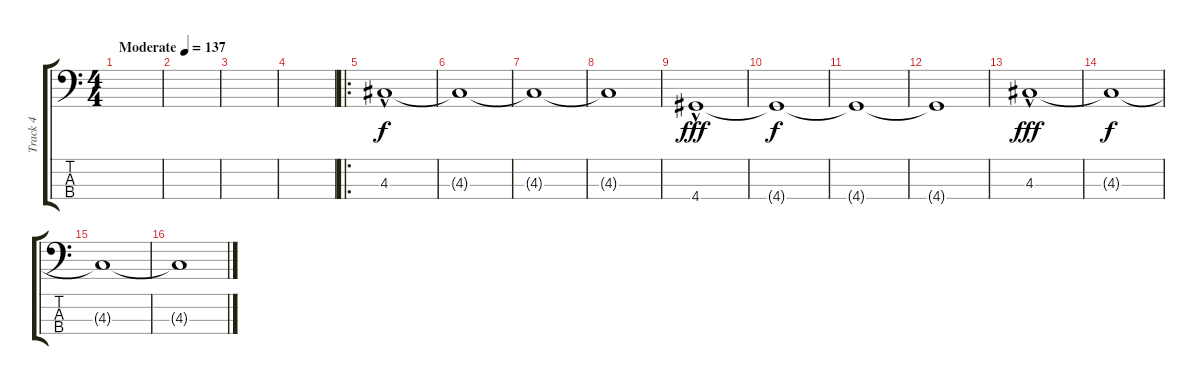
\track ("Track 4" "Track 4") {instrument fretlessbass}
\staff {score tabs}
\tuning (G2 D2 A1 E1) {hide}
\ts (4 4)
\tempo (137 "Moderate")
\clef f4
\ks c
|
|
|
|
\ro
4.3{hac}.1{volume 15 instrument fretlessbass} |
4.3{t}.1{dy f} |
4.3{t}.1{volume 0} |
4.3{t}.1 |
4.4{hac}.1{dy fff volume 15 instrument fretlessbass} |
4.4{t}.1{dy f} |
4.4{t}.1{volume 0} |
4.4{t}.1 |
4.3{hac}.1{dy fff volume 15 instrument fretlessbass} |
4.3{t}.1{dy f} |
4.3{t}.1{volume 0} |
4.3{t}.1
